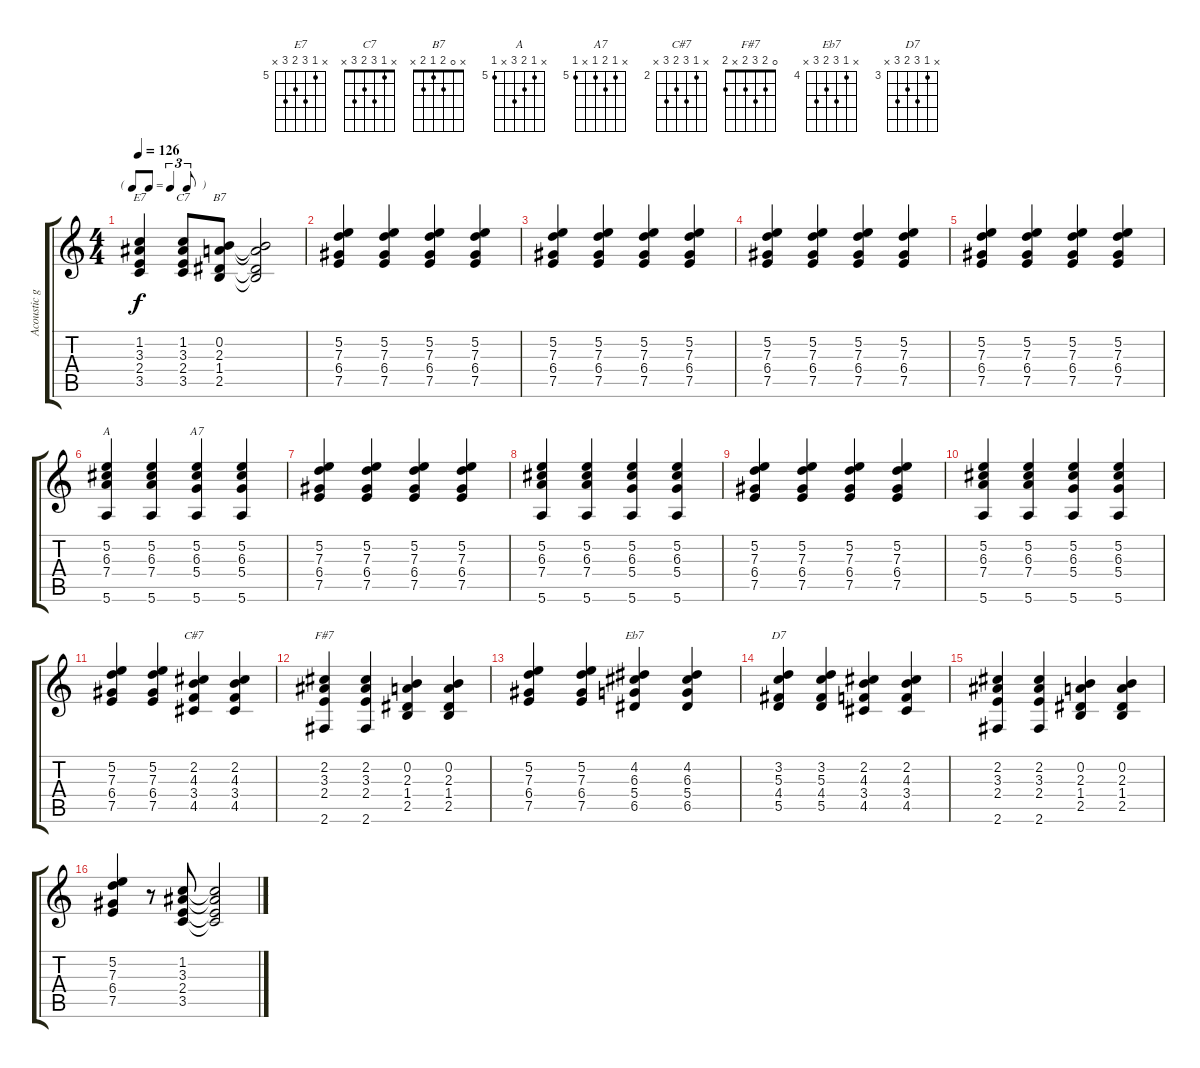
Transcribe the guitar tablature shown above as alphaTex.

\track ("Acoustic gtr." "Acoustic g") {instrument acousticguitarsteel}
\staff {score tabs}
\tuning (E4 B3 G3 D3 A2 E2) {hide}
\chord ("E7" x 5 7 6 7 x) {firstfret 5}
\chord ("C7" x 1 3 2 3 x)
\chord ("B7" x 0 2 1 2 x)
\chord ("A" x 5 6 7 x 5) {firstfret 5}
\chord ("A7" x 5 6 5 x 5) {firstfret 5}
\chord ("C#7" x 2 4 3 4 x) {firstfret 2}
\chord ("F#7" 0 2 3 2 x 2)
\chord ("Eb7" x 4 6 5 6 x) {firstfret 4}
\chord ("D7" x 3 5 4 5 x) {firstfret 3}
\ts (4 4)
\tf triplet8th
\tempo 126
\clef g2
\ks c
(1.2 3.3 2.4 3.5).4{ch "E7" dy f} (1.2 3.3 2.4 3.5).8{ch "C7"} (0.2 2.3 1.4 2.5).8{ch "B7"} (0.2{t} 2.3{t} 1.4{t} 2.5{t}).2 |
(5.2 7.3 6.4 7.5).4 (5.2 7.3 6.4 7.5).4 (5.2 7.3 6.4 7.5).4 (5.2 7.3 6.4 7.5).4 |
(5.2 7.3 6.4 7.5).4 (5.2 7.3 6.4 7.5).4 (5.2 7.3 6.4 7.5).4 (5.2 7.3 6.4 7.5).4 |
(5.2 7.3 6.4 7.5).4 (5.2 7.3 6.4 7.5).4 (5.2 7.3 6.4 7.5).4 (5.2 7.3 6.4 7.5).4 |
(5.2 7.3 6.4 7.5).4 (5.2 7.3 6.4 7.5).4 (5.2 7.3 6.4 7.5).4 (5.2 7.3 6.4 7.5).4 |
(5.2 6.3 7.4 5.6).4{ch "A"} (5.2 6.3 7.4 5.6).4 (5.2 6.3 5.4 5.6).4{ch "A7"} (5.2 6.3 5.4 5.6).4 |
(5.2 7.3 6.4 7.5).4 (5.2 7.3 6.4 7.5).4 (5.2 7.3 6.4 7.5).4 (5.2 7.3 6.4 7.5).4 |
(5.2 6.3 7.4 5.6).4 (5.2 6.3 7.4 5.6).4 (5.2 6.3 5.4 5.6).4 (5.2 6.3 5.4 5.6).4 |
(5.2 7.3 6.4 7.5).4 (5.2 7.3 6.4 7.5).4 (5.2 7.3 6.4 7.5).4 (5.2 7.3 6.4 7.5).4 |
(5.2 6.3 7.4 5.6).4 (5.2 6.3 7.4 5.6).4 (5.2 6.3 5.4 5.6).4 (5.2 6.3 5.4 5.6).4 |
(5.2 7.3 6.4 7.5).4 (5.2 7.3 6.4 7.5).4 (2.2 4.3 3.4 4.5).4{ch "C#7"} (2.2 4.3 3.4 4.5).4 |
(2.2 3.3 2.4 2.6).4{ch "F#7"} (2.2 3.3 2.4 2.6).4 (0.2 2.3 1.4 2.5).4 (0.2 2.3 1.4 2.5).4 |
(5.2 7.3 6.4 7.5).4 (5.2 7.3 6.4 7.5).4 (4.2 6.3 5.4 6.5).4{ch "Eb7"} (4.2 6.3 5.4 6.5).4 |
(3.2 5.3 4.4 5.5).4{ch "D7"} (3.2 5.3 4.4 5.5).4 (2.2 4.3 3.4 4.5).4 (2.2 4.3 3.4 4.5).4 |
(2.2 3.3 2.4 2.6).4 (2.2 3.3 2.4 2.6).4 (0.2 2.3 1.4 2.5).4 (0.2 2.3 1.4 2.5).4 |
(5.2 7.3 6.4 7.5).4 r.8 (1.2 3.3 2.4 3.5).8 (1.2{t} 3.3{t} 2.4{t} 3.5{t}).2
